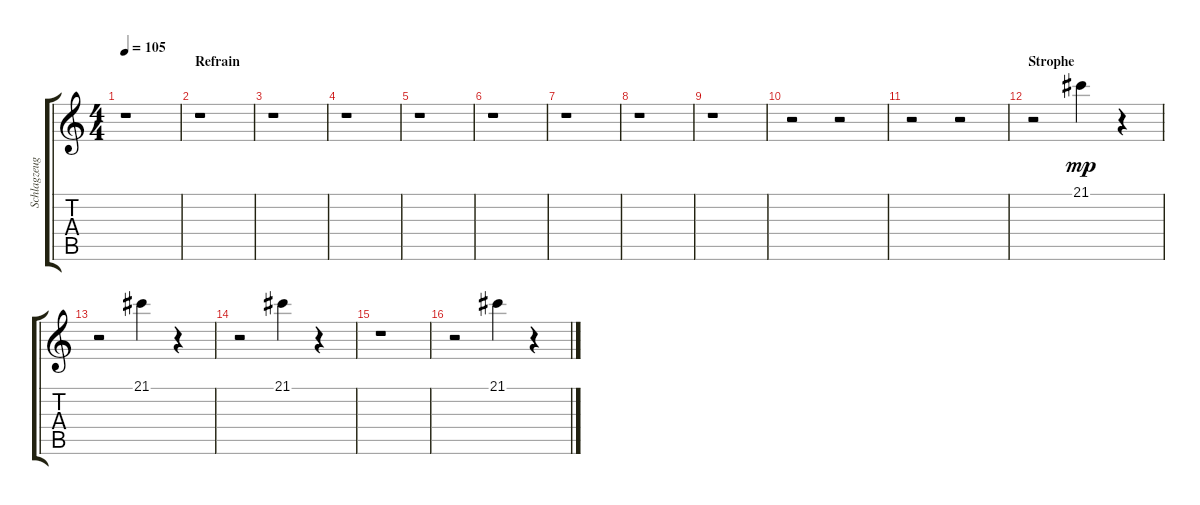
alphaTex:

\track ("Schlagzeug" "Schlagzeug") {instrument tinklebell}
\staff {score tabs}
\tuning (E4 B3 G3 D3 A2 E2) {hide}
\ts (4 4)
\tempo 105
\clef g2
\ks c
r.1{dy mp} |
\section ("" "Refrain")
r.1 |
r.1 |
r.1 |
r.1 |
r.1 |
r.1 |
r.1 |
r.1 |
r.2 r.2 |
r.2 r.2 |
\section ("" "Strophe")
r.2 21.1.4 r.4 |
r.2 21.1.4 r.4 |
r.2 21.1.4 r.4 |
r.1 |
r.2 21.1.4 r.4
